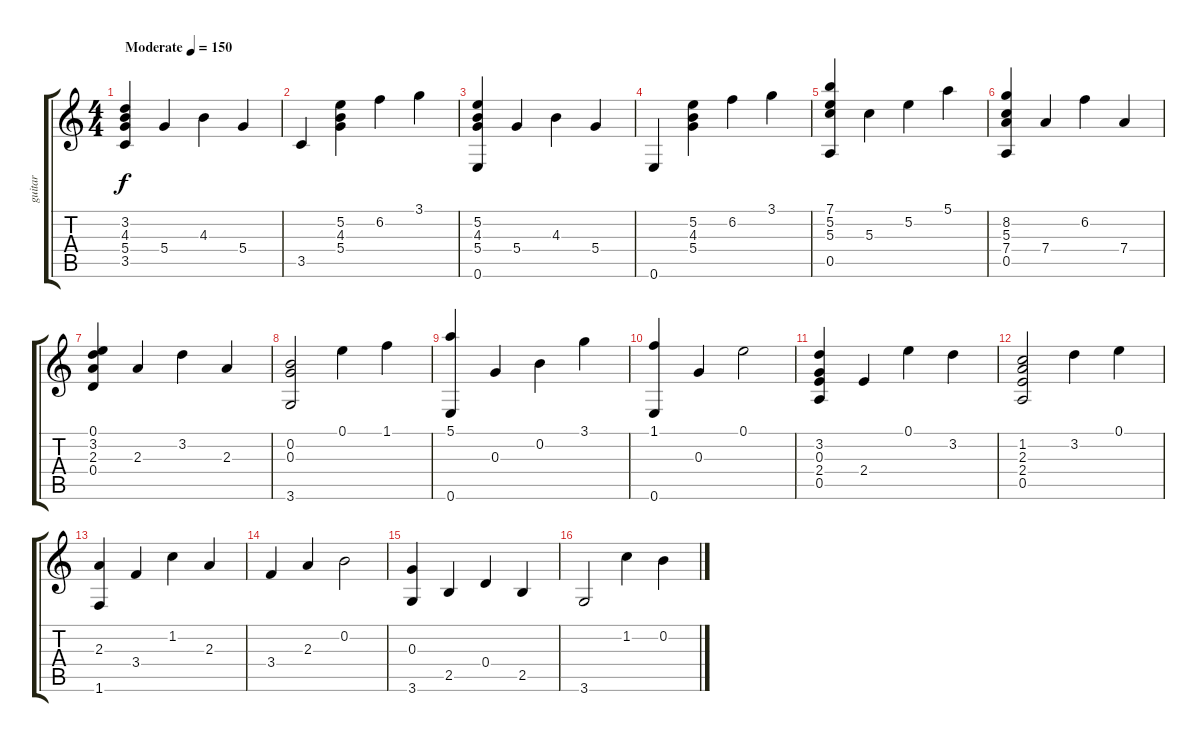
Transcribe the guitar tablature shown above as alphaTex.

\track ("guitar" "guitar") {instrument acousticguitarsteel}
\staff {score tabs}
\tuning (E4 B3 G3 D3 A2 E2) {hide}
\ts (4 4)
\tempo (150 "Moderate")
\clef g2
\ks c
(3.2 4.3 5.4 3.5).4{dy f instrument acousticguitarsteel} 5.4.4 4.3.4 5.4.4 |
3.5.4 (5.2 4.3 5.4).4 6.2.4 3.1.4 |
(5.2 4.3 5.4 0.6).4 5.4.4 4.3.4 5.4.4 |
0.6.4 (5.2 4.3 5.4).4 6.2.4 3.1.4 |
(7.1 5.2 5.3 0.5).4 5.3.4 5.2.4 5.1.4 |
(8.2 5.3 7.4 0.5).4 7.4.4 6.2.4 7.4.4 |
(0.1 3.2 2.3 0.4).4 2.3.4 3.2.4 2.3.4 |
(0.2 0.3 3.6).2 0.1.4 1.1.4 |
(5.1 0.6).4 0.3.4 0.2.4 3.1.4 |
(1.1 0.6).4 0.3.4 0.1.2 |
(3.2 0.3 2.4 0.5).4 2.4.4 0.1.4 3.2.4 |
(1.2 2.3 2.4 0.5).2 3.2.4 0.1.4 |
(2.3 1.6).4 3.4.4 1.2.4 2.3.4 |
3.4.4 2.3.4 0.2.2 |
(0.3 3.6).4 2.5.4 0.4.4 2.5.4 |
3.6.2 1.2.4 0.2.4
